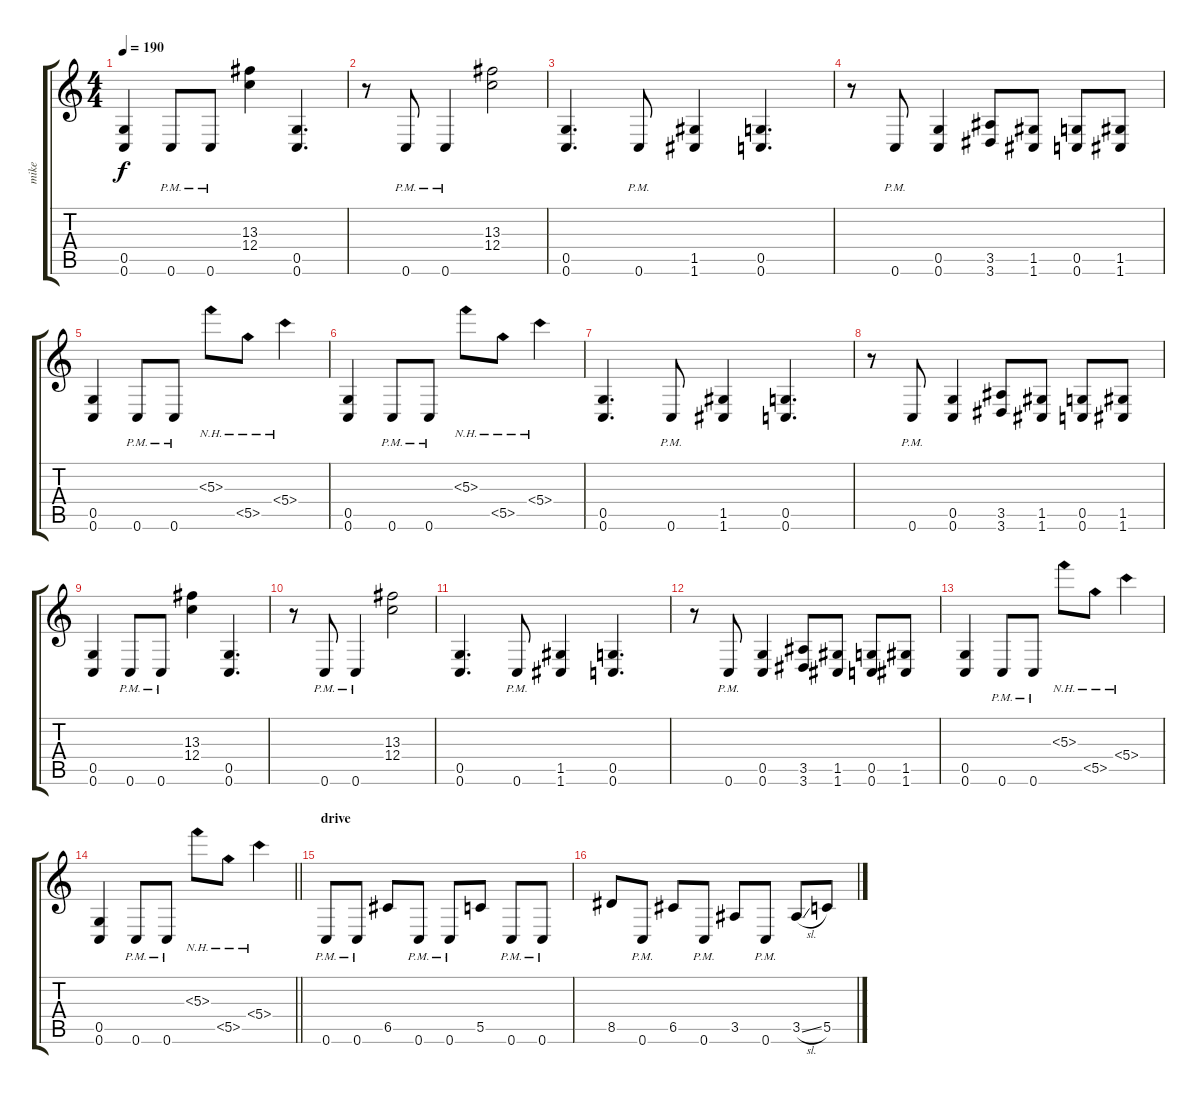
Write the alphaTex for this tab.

\track ("mike" "mike") {instrument distortionguitar}
\staff {score tabs}
\tuning (D4 A3 F3 C3 G2 C2) {hide}
\ts (4 4)
\tempo 190
\clef g2
\ks c
(0.5 0.6).4{dy f} 0.6{pm}.8 0.6{pm}.8 (13.3 12.4).4 (0.5 0.6).4{d} |
r.8 0.6{pm}.8 0.6{pm}.4 (13.3 12.4).2 |
(0.5 0.6).4{d} 0.6{pm}.8 (1.5 1.6).4 (0.5 0.6).4{d} |
r.8 0.6{pm}.8 (0.5 0.6).4 (3.5 3.6).8 (1.5 1.6).8 (0.5 0.6).8 (1.5 1.6).8 |
(0.5 0.6).4 0.6{pm}.8 0.6{pm}.8 5.3{nh}.8 5.5{nh}.8 5.4{nh}.4 |
(0.5 0.6).4 0.6{pm}.8 0.6{pm}.8 5.3{nh}.8 5.5{nh}.8 5.4{nh}.4 |
(0.5 0.6).4{d} 0.6{pm}.8 (1.5 1.6).4 (0.5 0.6).4{d} |
r.8 0.6{pm}.8 (0.5 0.6).4 (3.5 3.6).8 (1.5 1.6).8 (0.5 0.6).8 (1.5 1.6).8 |
(0.5 0.6).4 0.6{pm}.8 0.6{pm}.8 (13.3 12.4).4 (0.5 0.6).4{d} |
r.8 0.6{pm}.8 0.6{pm}.4 (13.3 12.4).2 |
(0.5 0.6).4{d} 0.6{pm}.8 (1.5 1.6).4 (0.5 0.6).4{d} |
r.8 0.6{pm}.8 (0.5 0.6).4 (3.5 3.6).8 (1.5 1.6).8 (0.5 0.6).8 (1.5 1.6).8 |
(0.5 0.6).4 0.6{pm}.8 0.6{pm}.8 5.3{nh}.8 5.5{nh}.8 5.4{nh}.4 |
\barLineRight lightlight
(0.5 0.6).4 0.6{pm}.8 0.6{pm}.8 5.3{nh}.8 5.5{nh}.8 5.4{nh}.4 |
\section ("" "drive")
0.6{pm}.8 0.6{pm}.8 6.5.8 0.6{pm}.8 0.6{pm}.8 5.5.8 0.6{pm}.8 0.6{pm}.8 |
8.5.8 0.6{pm}.8 6.5.8 0.6{pm}.8 3.5.8 0.6{pm}.8 3.5{sl}.8 5.5.8
